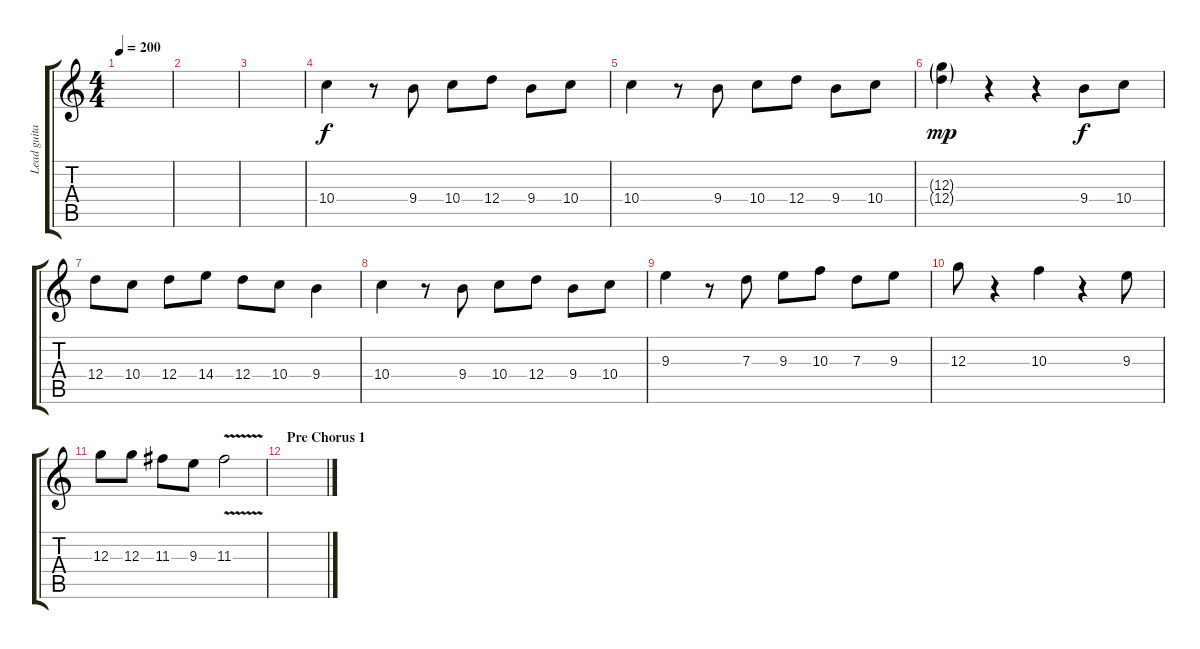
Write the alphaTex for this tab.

\track ("Lead guitar (Li)" "Lead guita") {instrument distortionguitar}
\staff {score tabs}
\tuning (E4 B3 G3 D3 A2 E2) {hide}
\ts (4 4)
\tempo 200
\clef g2
\ks c
|
|
|
10.4.4{volume 11} r.8 9.4.8 10.4.8 12.4.8 9.4.8 10.4.8 |
10.4.4 r.8 9.4.8 10.4.8 12.4.8 9.4.8 10.4.8 |
(12.3{g} 12.4{g}).4{dy mp} r.4 r.4 9.4.8{dy f} 10.4.8 |
12.4.8 10.4.8 12.4.8 14.4.8 12.4.8 10.4.8 9.4.4 |
10.4.4 r.8 9.4.8 10.4.8 12.4.8 9.4.8 10.4.8 |
9.3.4 r.8 7.3.8 9.3.8 10.3.8 7.3.8 9.3.8 |
12.3.8 r.4 10.3.4 r.4 9.3.8 |
12.3.8 12.3.8 11.3.8 9.3.8 11.3{v}.2 |
\section ("" "Pre Chorus 1")
